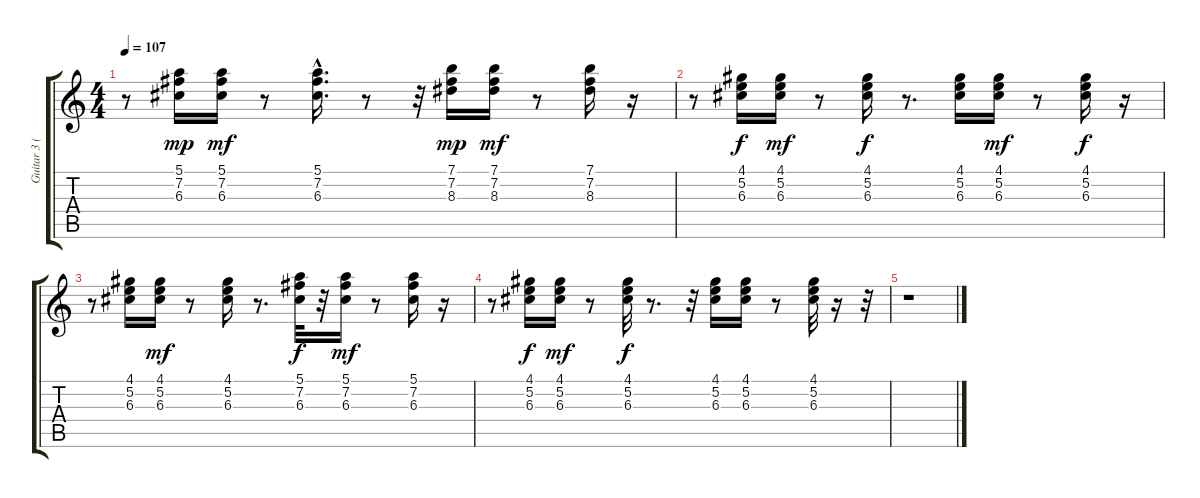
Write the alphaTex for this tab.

\track ("Guitar 3 (acoutic steel)" "Guitar 3 (") {instrument acousticguitarsteel}
\staff {score tabs}
\tuning (E4 B3 G3 D3 A2 E2) {hide}
\ts (4 4)
\tempo 107
\clef g2
\ks c
r.8{dy mf} (5.1 7.2 6.3).16{dy mp} (5.1 7.2 6.3).16{dy mf} r.8 (5.1{hac} 7.2{hac} 6.3{hac}).16{d} r.8 r.32 (7.1 7.2 8.3).16{dy mp} (7.1 7.2 8.3).16{dy mf} r.8 (7.1 7.2 8.3).16 r.16 |
r.8 (4.1 5.2 6.3).16{dy f} (4.1 5.2 6.3).16{dy mf} r.8 (4.1 5.2 6.3).16{dy f} r.8{d} (4.1 5.2 6.3).16 (4.1 5.2 6.3).16{dy mf} r.8 (4.1 5.2 6.3).16{dy f} r.16 |
r.8 (4.1 5.2 6.3).16 (4.1 5.2 6.3).16{dy mf} r.8 (4.1 5.2 6.3).16 r.8{d} (5.1 7.2 6.3).32{dy f} r.32 (5.1 7.2 6.3).16{dy mf} r.8 (5.1 7.2 6.3).16 r.16 |
r.8 (4.1 5.2 6.3).16{dy f} (4.1 5.2 6.3).16{dy mf} r.8 (4.1 5.2 6.3).32{dy f} r.8{d} r.32 (4.1 5.2 6.3).16 (4.1 5.2 6.3).16 r.8 (4.1 5.2 6.3).32 r.16 r.32 |
r.1
